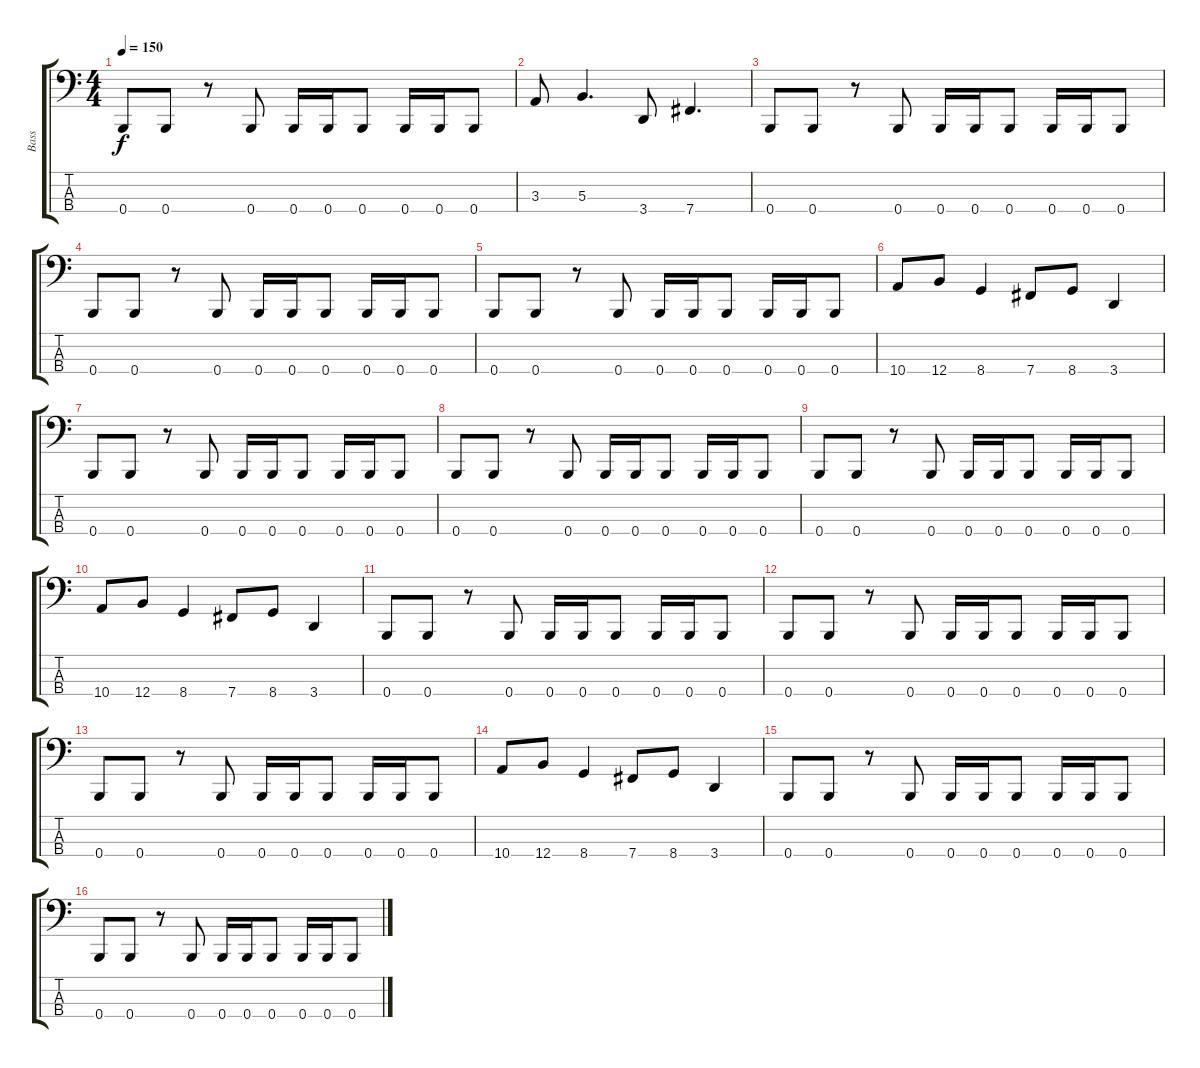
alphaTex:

\track ("Bass" "Bass") {instrument electricbasspick bank 75}
\staff {score tabs}
\tuning (E2 B1 Gb1 B0) {hide}
\ts (4 4)
\tempo 150
\clef f4
\ks c
0.4.8{dy f} 0.4.8 r.8 0.4.8 0.4.16 0.4.16 0.4.8 0.4.16 0.4.16 0.4.8 |
3.3.8 5.3.4{d} 3.4.8 7.4.4{d} |
0.4.8 0.4.8 r.8 0.4.8 0.4.16 0.4.16 0.4.8 0.4.16 0.4.16 0.4.8 |
0.4.8 0.4.8 r.8 0.4.8 0.4.16 0.4.16 0.4.8 0.4.16 0.4.16 0.4.8 |
0.4.8 0.4.8 r.8 0.4.8 0.4.16 0.4.16 0.4.8 0.4.16 0.4.16 0.4.8 |
10.4.8 12.4.8 8.4.4 7.4.8 8.4.8 3.4.4 |
0.4.8 0.4.8 r.8 0.4.8 0.4.16 0.4.16 0.4.8 0.4.16 0.4.16 0.4.8 |
0.4.8 0.4.8 r.8 0.4.8 0.4.16 0.4.16 0.4.8 0.4.16 0.4.16 0.4.8 |
0.4.8 0.4.8 r.8 0.4.8 0.4.16 0.4.16 0.4.8 0.4.16 0.4.16 0.4.8 |
10.4.8 12.4.8 8.4.4 7.4.8 8.4.8 3.4.4 |
0.4.8 0.4.8 r.8 0.4.8 0.4.16 0.4.16 0.4.8 0.4.16 0.4.16 0.4.8 |
0.4.8 0.4.8 r.8 0.4.8 0.4.16 0.4.16 0.4.8 0.4.16 0.4.16 0.4.8 |
0.4.8 0.4.8 r.8 0.4.8 0.4.16 0.4.16 0.4.8 0.4.16 0.4.16 0.4.8 |
10.4.8 12.4.8 8.4.4 7.4.8 8.4.8 3.4.4 |
0.4.8 0.4.8 r.8 0.4.8 0.4.16 0.4.16 0.4.8 0.4.16 0.4.16 0.4.8 |
0.4.8 0.4.8 r.8 0.4.8 0.4.16 0.4.16 0.4.8 0.4.16 0.4.16 0.4.8
